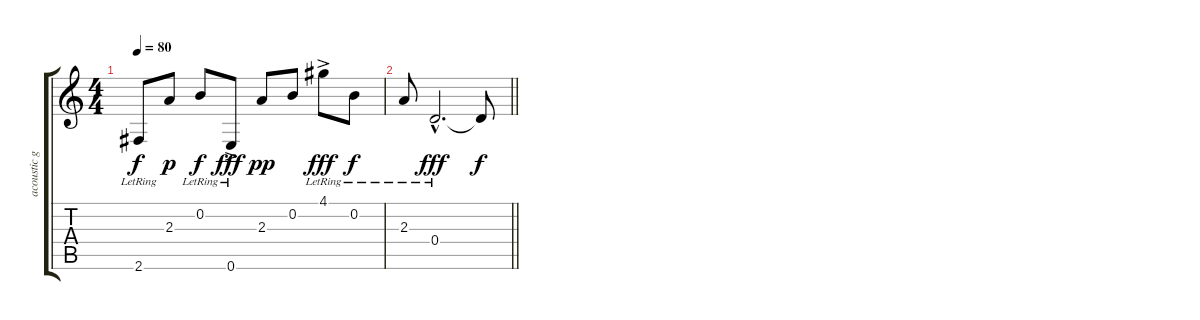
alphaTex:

\track ("acoustic guitar" "acoustic g") {instrument acousticguitarnylon}
\staff {score tabs}
\tuning (E4 B3 G3 D3 A2 E2) {hide}
\ts (4 4)
\tempo 80
\clef g2
\ks c
2.6{lr}.8{dy f} 2.3.8{dy p} 0.2{lr}.8{dy f} 0.6{ac lr}.8{dy fff} 2.3.8{dy pp} 0.2.8 4.1{ac lr}.8{dy fff} 0.2{lr}.8{dy f} |
\barLineRight lightlight
2.3{lr}.8 0.4{hac lr}.2{d dy fff} 0.4{t}.8{dy f}
